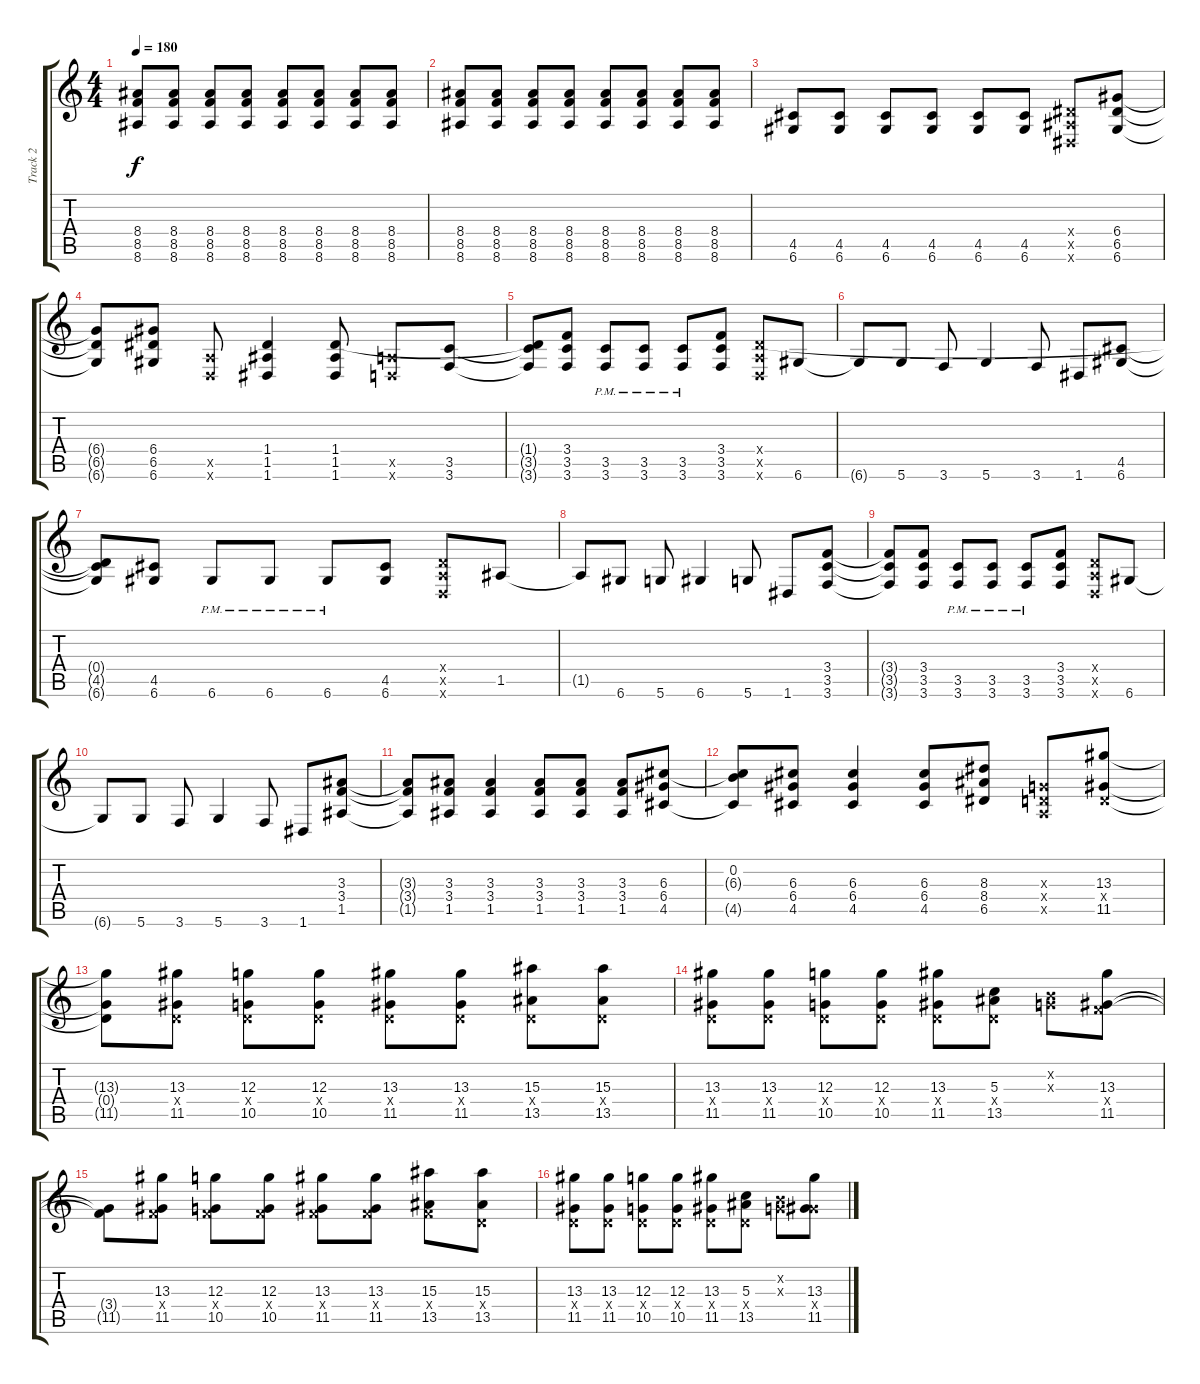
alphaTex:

\track ("Track 2" "Track 2") {instrument distortionguitar}
\staff {score tabs}
\tuning (E4 B3 G3 D3 A2 D2) {hide}
\ts (4 4)
\tempo 180
\clef g2
\ks c
(8.4 8.5 8.6).8{dy f} (8.4 8.5 8.6).8 (8.4 8.5 8.6).8 (8.4 8.5 8.6).8 (8.4 8.5 8.6).8 (8.4 8.5 8.6).8 (8.4 8.5 8.6).8 (8.4 8.5 8.6).8 |
(8.4 8.5 8.6).8 (8.4 8.5 8.6).8 (8.4 8.5 8.6).8 (8.4 8.5 8.6).8 (8.4 8.5 8.6).8 (8.4 8.5 8.6).8 (8.4 8.5 8.6).8 (8.4 8.5 8.6).8 |
(4.5 6.6).8 (4.5 6.6).8 (4.5 6.6).8 (4.5 6.6).8 (4.5 6.6).8 (4.5 6.6).8 (1.4{x} 1.5{x} 1.6{x}).8 (6.4 6.5 6.6).8 |
(6.4{t} 6.5{t} 6.6{t}).8 (6.4 6.5 6.6).8 (0.5{x} 0.6{x}).8 (1.4 1.5 1.6).4 (1.4 1.5 1.6).8 (0.5{x} 0.6{x}).8 (3.5 3.6).8 |
(1.4{t} 3.5{t} 3.6{t}).8 (3.4 3.5 3.6).8 (3.5{pm} 3.6{pm}).8 (3.5{pm} 3.6{pm}).8 (3.5{pm} 3.6{pm}).8 (3.4 3.5 3.6).8 (0.4{x} 0.5{x} 0.6{x}).8 6.6.8 |
6.6{t}.8 5.6.8 3.6.8 5.6.4 3.6.8 1.6.8 (4.5 6.6).8 |
(0.4{t} 4.5{t} 6.6{t}).8 (4.5 6.6).8 6.6{pm}.8 6.6{pm}.8 6.6{pm}.8 (4.5 6.6).8 (0.4{x} 0.5{x} 0.6{x}).8 1.5.8 |
1.5{t}.8 6.6.8 5.6.8 6.6.4 5.6.8 1.6.8 (3.4 3.5 3.6).8 |
(3.4{t} 3.5{t} 3.6{t}).8 (3.4 3.5 3.6).8 (3.5{pm} 3.6{pm}).8 (3.5{pm} 3.6{pm}).8 (3.5{pm} 3.6{pm}).8 (3.4 3.5 3.6).8 (0.4{x} 0.5{x} 0.6{x}).8 6.6.8 |
6.6{t}.8 5.6.8 3.6.8 5.6.4 3.6.8 1.6.8 (3.3 3.4 1.5).8 |
(3.3{t} 3.4{t} 1.5{t}).8 (3.3 3.4 1.5).8 (3.3 3.4 1.5).4 (3.3 3.4 1.5).8 (3.3 3.4 1.5).8 (3.3 3.4 1.5).8 (6.3 6.4 4.5).8 |
(0.2 6.3{t} 4.5{t}).8 (6.3 6.4 4.5).8 (6.3 6.4 4.5).4 (6.3 6.4 4.5).8 (8.3 8.4 6.5).8 (0.3{x} 0.4{x} 0.5{x}).8 (13.3 0.4{x} 11.5).8 |
(13.3{t} 0.4{t} 11.5{t}).8 (13.3 0.4{x} 11.5).8 (12.3 0.4{x} 10.5).8 (12.3 0.4{x} 10.5).8 (13.3 0.4{x} 11.5).8 (13.3 0.4{x} 11.5).8 (15.3 0.4{x} 13.5).8 (15.3 0.4{x} 13.5).8 |
(13.3 0.4{x} 11.5).8 (13.3 0.4{x} 11.5).8 (12.3 0.4{x} 10.5).8 (12.3 0.4{x} 10.5).8 (13.3 0.4{x} 11.5).8 (5.3 0.4{x} 13.5).8 (0.2{x} 0.3{x}).8 (13.3 3.4{x} 11.5).8 |
(3.4{t} 11.5{t}).8 (13.3 3.4{x} 11.5).8 (12.3 3.4{x} 10.5).8 (12.3 3.4{x} 10.5).8 (13.3 3.4{x} 11.5).8 (13.3 3.4{x} 11.5).8 (15.3 3.4{x} 13.5).8 (15.3 0.4{x} 13.5).8 |
(13.3 0.4{x} 11.5).8 (13.3 0.4{x} 11.5).8 (12.3 0.4{x} 10.5).8 (12.3 0.4{x} 10.5).8 (13.3 0.4{x} 11.5).8 (5.3 0.4{x} 13.5).8 (0.2{x} 0.3{x}).8 (13.3 6.4{x} 11.5).8
